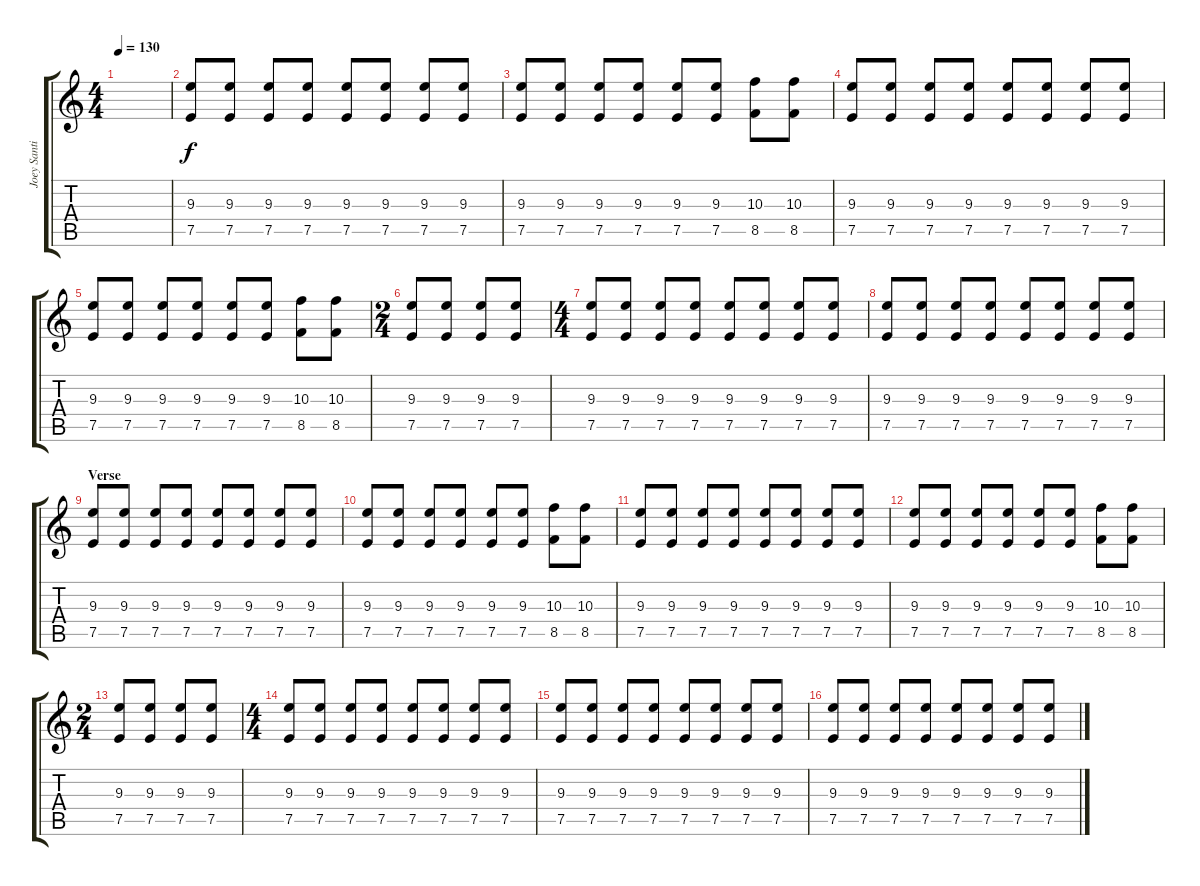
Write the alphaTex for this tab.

\track ("Joey Santiago" "Joey Santi") {instrument overdrivenguitar}
\staff {score tabs}
\tuning (E4 B3 G3 D3 A2 E2) {hide}
\ts (4 4)
\tempo 130
\clef g2
\ks c
|
(9.3 7.5).8 (9.3 7.5).8 (9.3 7.5).8 (9.3 7.5).8 (9.3 7.5).8 (9.3 7.5).8 (9.3 7.5).8 (9.3 7.5).8 |
(9.3 7.5).8 (9.3 7.5).8 (9.3 7.5).8 (9.3 7.5).8 (9.3 7.5).8 (9.3 7.5).8 (10.3 8.5).8 (10.3 8.5).8 |
(9.3 7.5).8 (9.3 7.5).8 (9.3 7.5).8 (9.3 7.5).8 (9.3 7.5).8 (9.3 7.5).8 (9.3 7.5).8 (9.3 7.5).8 |
(9.3 7.5).8 (9.3 7.5).8 (9.3 7.5).8 (9.3 7.5).8 (9.3 7.5).8 (9.3 7.5).8 (10.3 8.5).8 (10.3 8.5).8 |
\ts (2 4)
(9.3 7.5).8 (9.3 7.5).8 (9.3 7.5).8 (9.3 7.5).8 |
\ts (4 4)
(9.3 7.5).8 (9.3 7.5).8 (9.3 7.5).8 (9.3 7.5).8 (9.3 7.5).8 (9.3 7.5).8 (9.3 7.5).8 (9.3 7.5).8 |
(9.3 7.5).8 (9.3 7.5).8 (9.3 7.5).8 (9.3 7.5).8 (9.3 7.5).8 (9.3 7.5).8 (9.3 7.5).8 (9.3 7.5).8 |
\section ("" "Verse")
(9.3 7.5).8 (9.3 7.5).8 (9.3 7.5).8 (9.3 7.5).8 (9.3 7.5).8 (9.3 7.5).8 (9.3 7.5).8 (9.3 7.5).8 |
(9.3 7.5).8 (9.3 7.5).8 (9.3 7.5).8 (9.3 7.5).8 (9.3 7.5).8 (9.3 7.5).8 (10.3 8.5).8 (10.3 8.5).8 |
(9.3 7.5).8 (9.3 7.5).8 (9.3 7.5).8 (9.3 7.5).8 (9.3 7.5).8 (9.3 7.5).8 (9.3 7.5).8 (9.3 7.5).8 |
(9.3 7.5).8 (9.3 7.5).8 (9.3 7.5).8 (9.3 7.5).8 (9.3 7.5).8 (9.3 7.5).8 (10.3 8.5).8 (10.3 8.5).8 |
\ts (2 4)
(9.3 7.5).8 (9.3 7.5).8 (9.3 7.5).8 (9.3 7.5).8 |
\ts (4 4)
(9.3 7.5).8 (9.3 7.5).8 (9.3 7.5).8 (9.3 7.5).8 (9.3 7.5).8 (9.3 7.5).8 (9.3 7.5).8 (9.3 7.5).8 |
(9.3 7.5).8 (9.3 7.5).8 (9.3 7.5).8 (9.3 7.5).8 (9.3 7.5).8 (9.3 7.5).8 (9.3 7.5).8 (9.3 7.5).8 |
(9.3 7.5).8 (9.3 7.5).8 (9.3 7.5).8 (9.3 7.5).8 (9.3 7.5).8 (9.3 7.5).8 (9.3 7.5).8 (9.3 7.5).8
